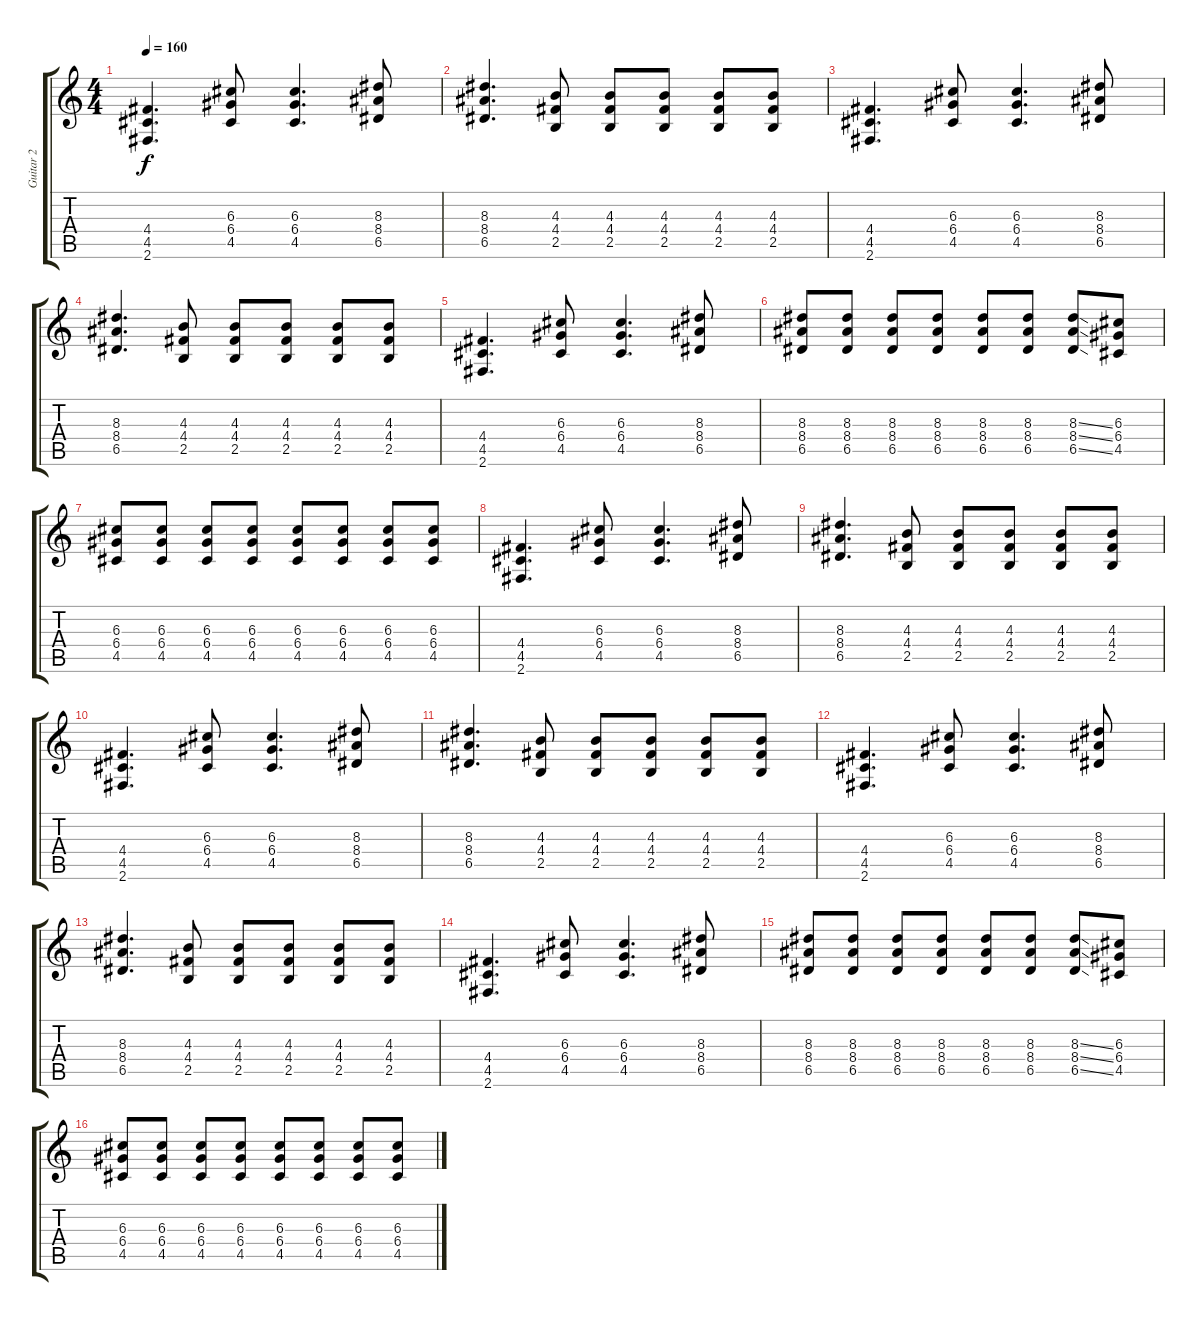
\track ("Guitar 2" "Guitar 2") {instrument distortionguitar}
\staff {score tabs}
\tuning (E4 B3 G3 D3 A2 E2) {hide}
\ts (4 4)
\tempo 160
\clef g2
\ks c
(4.4 4.5 2.6).4{d dy f} (6.3 6.4 4.5).8 (6.3 6.4 4.5).4{d} (8.3 8.4 6.5).8 |
(8.3 8.4 6.5).4{d} (4.3 4.4 2.5).8 (4.3 4.4 2.5).8 (4.3 4.4 2.5).8 (4.3 4.4 2.5).8 (4.3 4.4 2.5).8 |
(4.4 4.5 2.6).4{d} (6.3 6.4 4.5).8 (6.3 6.4 4.5).4{d} (8.3 8.4 6.5).8 |
(8.3 8.4 6.5).4{d} (4.3 4.4 2.5).8 (4.3 4.4 2.5).8 (4.3 4.4 2.5).8 (4.3 4.4 2.5).8 (4.3 4.4 2.5).8 |
(4.4 4.5 2.6).4{d} (6.3 6.4 4.5).8 (6.3 6.4 4.5).4{d} (8.3 8.4 6.5).8 |
(8.3 8.4 6.5).8 (8.3 8.4 6.5).8 (8.3 8.4 6.5).8 (8.3 8.4 6.5).8 (8.3 8.4 6.5).8 (8.3 8.4 6.5).8 (8.3{ss} 8.4{ss} 6.5{ss}).8 (6.3 6.4 4.5).8 |
(6.3 6.4 4.5).8 (6.3 6.4 4.5).8 (6.3 6.4 4.5).8 (6.3 6.4 4.5).8 (6.3 6.4 4.5).8 (6.3 6.4 4.5).8 (6.3 6.4 4.5).8 (6.3 6.4 4.5).8 |
(4.4 4.5 2.6).4{d} (6.3 6.4 4.5).8 (6.3 6.4 4.5).4{d} (8.3 8.4 6.5).8 |
(8.3 8.4 6.5).4{d} (4.3 4.4 2.5).8 (4.3 4.4 2.5).8 (4.3 4.4 2.5).8 (4.3 4.4 2.5).8 (4.3 4.4 2.5).8 |
(4.4 4.5 2.6).4{d} (6.3 6.4 4.5).8 (6.3 6.4 4.5).4{d} (8.3 8.4 6.5).8 |
(8.3 8.4 6.5).4{d} (4.3 4.4 2.5).8 (4.3 4.4 2.5).8 (4.3 4.4 2.5).8 (4.3 4.4 2.5).8 (4.3 4.4 2.5).8 |
(4.4 4.5 2.6).4{d} (6.3 6.4 4.5).8 (6.3 6.4 4.5).4{d} (8.3 8.4 6.5).8 |
(8.3 8.4 6.5).4{d} (4.3 4.4 2.5).8 (4.3 4.4 2.5).8 (4.3 4.4 2.5).8 (4.3 4.4 2.5).8 (4.3 4.4 2.5).8 |
(4.4 4.5 2.6).4{d} (6.3 6.4 4.5).8 (6.3 6.4 4.5).4{d} (8.3 8.4 6.5).8 |
(8.3 8.4 6.5).8 (8.3 8.4 6.5).8 (8.3 8.4 6.5).8 (8.3 8.4 6.5).8 (8.3 8.4 6.5).8 (8.3 8.4 6.5).8 (8.3{ss} 8.4{ss} 6.5{ss}).8 (6.3 6.4 4.5).8 |
(6.3 6.4 4.5).8 (6.3 6.4 4.5).8 (6.3 6.4 4.5).8 (6.3 6.4 4.5).8 (6.3 6.4 4.5).8 (6.3 6.4 4.5).8 (6.3 6.4 4.5).8 (6.3 6.4 4.5).8
